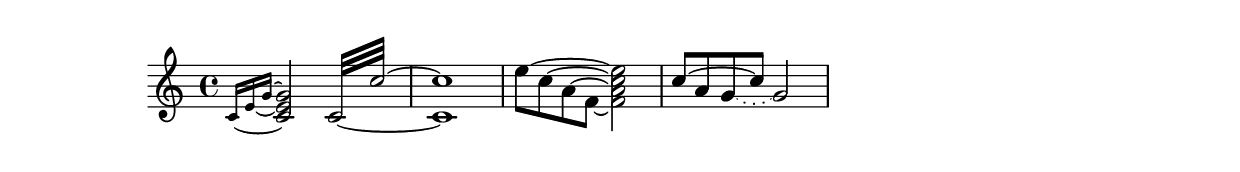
%% http://lsr.di.unimi.it/LSR/Item?id=408
%% see also http://www.lilypond.org/doc/v2.18/Documentation/snippets/rhythms#rhythms-using-ties-with-arpeggios

\relative c' {
  \set tieWaitForNote = ##t
  \grace { c16[ ~ e ~ g] ~ } <c, e g>2
  \repeat tremolo 8 { c32 ~ c' ~ } <c c,>1
  e8 ~ c ~ a ~ f ~ <e' c a f>2
  \tieUp
  c8 ~ a
  \tieDown
  \tieDotted
  g8 ~ c g2
}
